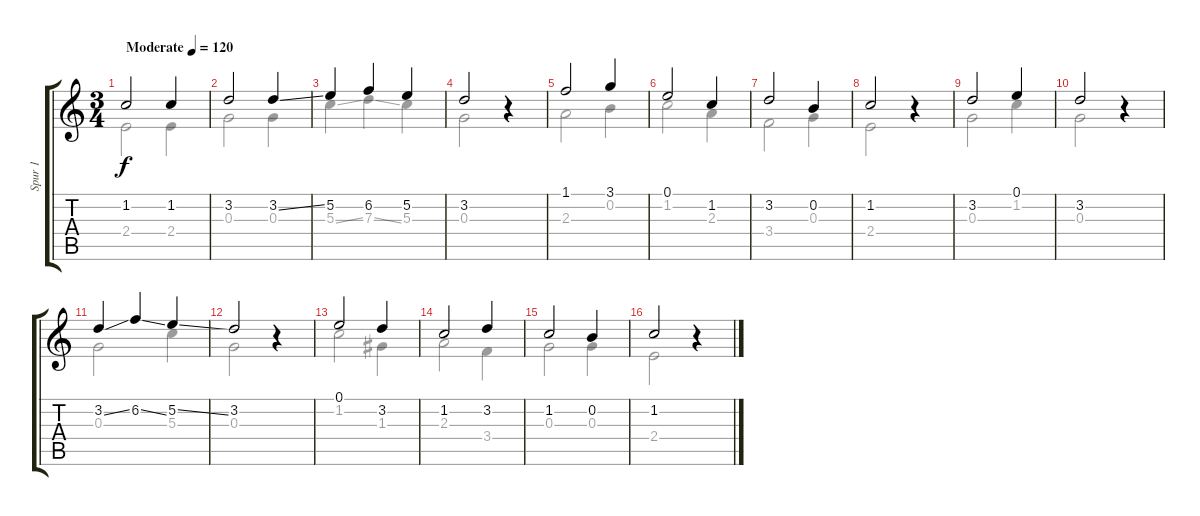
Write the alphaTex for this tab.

\track ("Spur 1" "Spur 1") {instrument electricguitarjazz}
\staff {score tabs}
\tuning (E4 B3 G3 D3 A2 E2) {hide}
\voice
\ts (3 4)
\tempo (120 "Moderate")
\clef g2
\ks c
1.2.2{dy f instrument electricguitarjazz} 1.2.4 |
3.2.2 3.2{ss}.4 |
5.2.4 6.2.4 5.2.4 |
3.2.2 r.4 |
1.1.2 3.1.4 |
0.1.2 1.2.4 |
3.2.2 0.2.4 |
1.2.2 r.4 |
3.2.2 0.1.4 |
3.2.2 r.4 |
3.2{ss}.4 6.2{ss}.4 5.2{ss}.4 |
3.2.2 r.4 |
0.1.2 3.2.4 |
1.2.2 3.2.4 |
1.2.2 0.2.4 |
1.2.2 r.4
\voice
\clef g2
\ottava regular
\simile none
\ks c
2.4.2{dy f} 2.4.4 |
0.3.2 0.3.4 |
5.3{ss}.4 7.3{ss}.4 5.3.4 |
0.3.2 r.4 |
2.3.2 0.2.4 |
1.2.2 2.3.4 |
3.4.2 0.3.4 |
2.4.2 r.4 |
0.3.2 1.2.4 |
0.3.2 r.4 |
0.3.2 5.3.4 |
0.3.2 r.4 |
1.2.2 1.3.4 |
2.3.2 3.4.4 |
0.3.2 0.3.4 |
2.4.2 r.4
